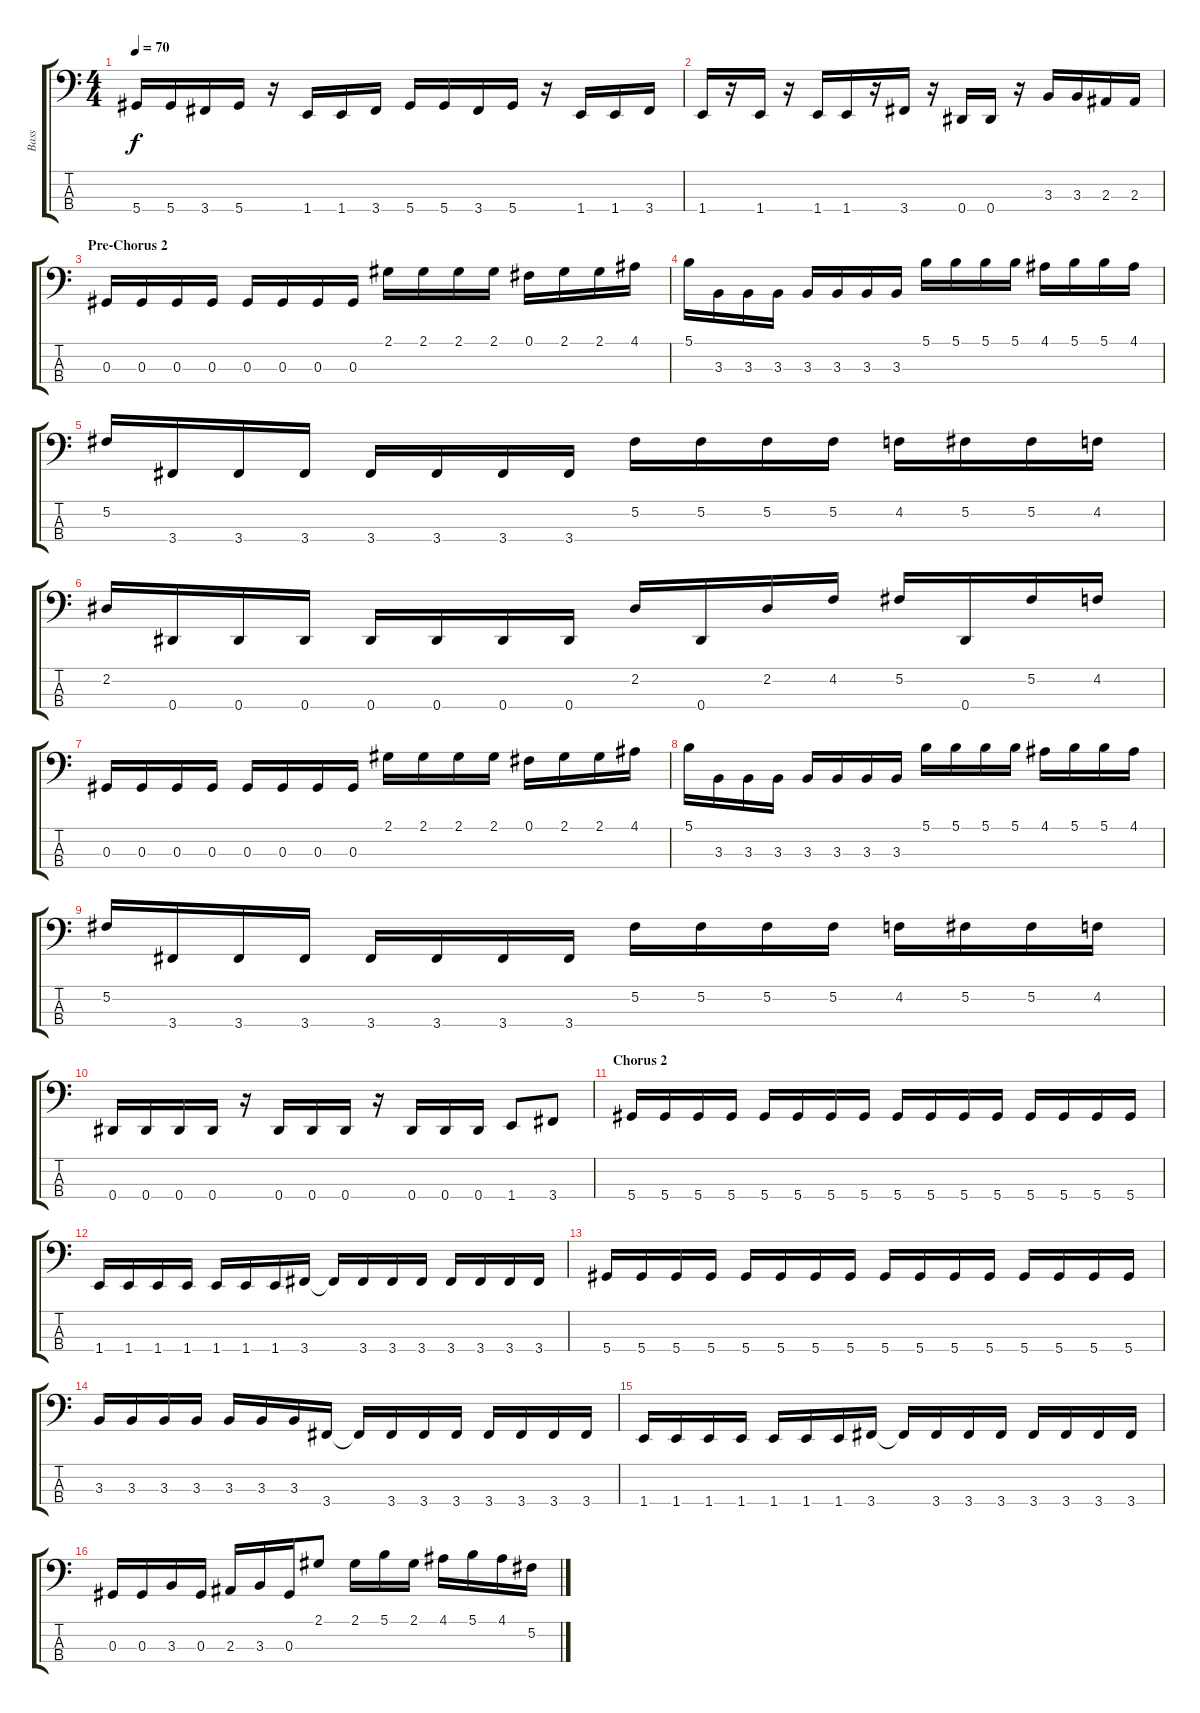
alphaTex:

\track ("Bass" "Bass") {instrument electricbassfinger}
\staff {score tabs}
\tuning (Gb2 Db2 Ab1 Eb1) {hide}
\ts (4 4)
\tempo 70
\clef f4
\ks c
5.4.16{dy f} 5.4.16 3.4.16 5.4.16 r.16 1.4.16 1.4.16 3.4.16 5.4.16 5.4.16 3.4.16 5.4.16 r.16 1.4.16 1.4.16 3.4.16 |
1.4.16 r.16 1.4.16 r.16 1.4.16 1.4.16 r.16 3.4.16 r.16 0.4.16 0.4.16 r.16 3.3.16 3.3.16 2.3.16 2.3.16 |
\section ("" "Pre-Chorus 2")
0.3.16 0.3.16 0.3.16 0.3.16 0.3.16 0.3.16 0.3.16 0.3.16 2.1.16 2.1.16 2.1.16 2.1.16 0.1.16 2.1.16 2.1.16 4.1.16 |
5.1.16 3.3.16 3.3.16 3.3.16 3.3.16 3.3.16 3.3.16 3.3.16 5.1.16 5.1.16 5.1.16 5.1.16 4.1.16 5.1.16 5.1.16 4.1.16 |
5.2.16 3.4.16 3.4.16 3.4.16 3.4.16 3.4.16 3.4.16 3.4.16 5.2.16 5.2.16 5.2.16 5.2.16 4.2.16 5.2.16 5.2.16 4.2.16 |
2.2.16 0.4.16 0.4.16 0.4.16 0.4.16 0.4.16 0.4.16 0.4.16 2.2.16 0.4.16 2.2.16 4.2.16 5.2.16 0.4.16 5.2.16 4.2.16 |
0.3.16 0.3.16 0.3.16 0.3.16 0.3.16 0.3.16 0.3.16 0.3.16 2.1.16 2.1.16 2.1.16 2.1.16 0.1.16 2.1.16 2.1.16 4.1.16 |
5.1.16 3.3.16 3.3.16 3.3.16 3.3.16 3.3.16 3.3.16 3.3.16 5.1.16 5.1.16 5.1.16 5.1.16 4.1.16 5.1.16 5.1.16 4.1.16 |
5.2.16 3.4.16 3.4.16 3.4.16 3.4.16 3.4.16 3.4.16 3.4.16 5.2.16 5.2.16 5.2.16 5.2.16 4.2.16 5.2.16 5.2.16 4.2.16 |
0.4.16 0.4.16 0.4.16 0.4.16 r.16 0.4.16 0.4.16 0.4.16 r.16 0.4.16 0.4.16 0.4.16 1.4.8 3.4.8 |
\section ("" "Chorus 2")
5.4.16 5.4.16 5.4.16 5.4.16 5.4.16 5.4.16 5.4.16 5.4.16 5.4.16 5.4.16 5.4.16 5.4.16 5.4.16 5.4.16 5.4.16 5.4.16 |
1.4.16 1.4.16 1.4.16 1.4.16 1.4.16 1.4.16 1.4.16 3.4.16 3.4{t}.16 3.4.16 3.4.16 3.4.16 3.4.16 3.4.16 3.4.16 3.4.16 |
5.4.16 5.4.16 5.4.16 5.4.16 5.4.16 5.4.16 5.4.16 5.4.16 5.4.16 5.4.16 5.4.16 5.4.16 5.4.16 5.4.16 5.4.16 5.4.16 |
3.3.16 3.3.16 3.3.16 3.3.16 3.3.16 3.3.16 3.3.16 3.4.16 3.4{t}.16 3.4.16 3.4.16 3.4.16 3.4.16 3.4.16 3.4.16 3.4.16 |
1.4.16 1.4.16 1.4.16 1.4.16 1.4.16 1.4.16 1.4.16 3.4.16 3.4{t}.16 3.4.16 3.4.16 3.4.16 3.4.16 3.4.16 3.4.16 3.4.16 |
0.3.16 0.3.16 3.3.16 0.3.16 2.3.16 3.3.16 0.3.16 2.1.8 2.1.16 5.1.16 2.1.16 4.1.16 5.1.16 4.1.16 5.2.16
